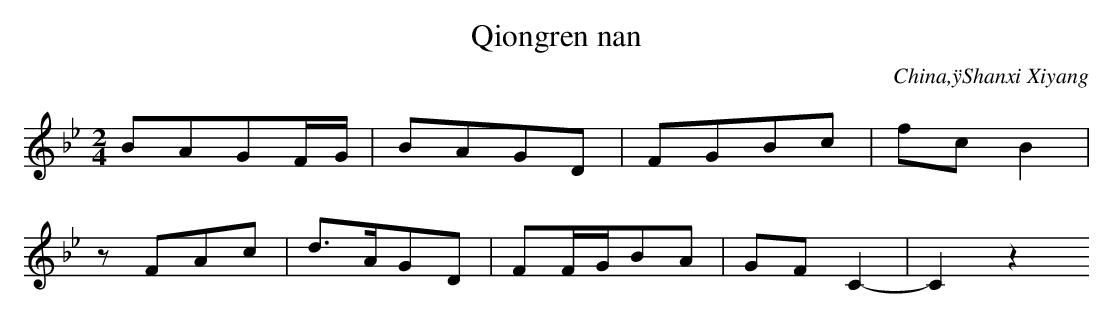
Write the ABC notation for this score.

X:1
T: Qiongren nan
O: China,ÿShanxi Xiyang
M: 2/4
L: 1/16
K: Bb
B2A2G2FG | B2A2G2D2 | F2G2B2c2 | f2c2B4 |
z2F2A2c2 | d3AG2D2 | F2FGB2A2 | G2F2C4- | C4z4
